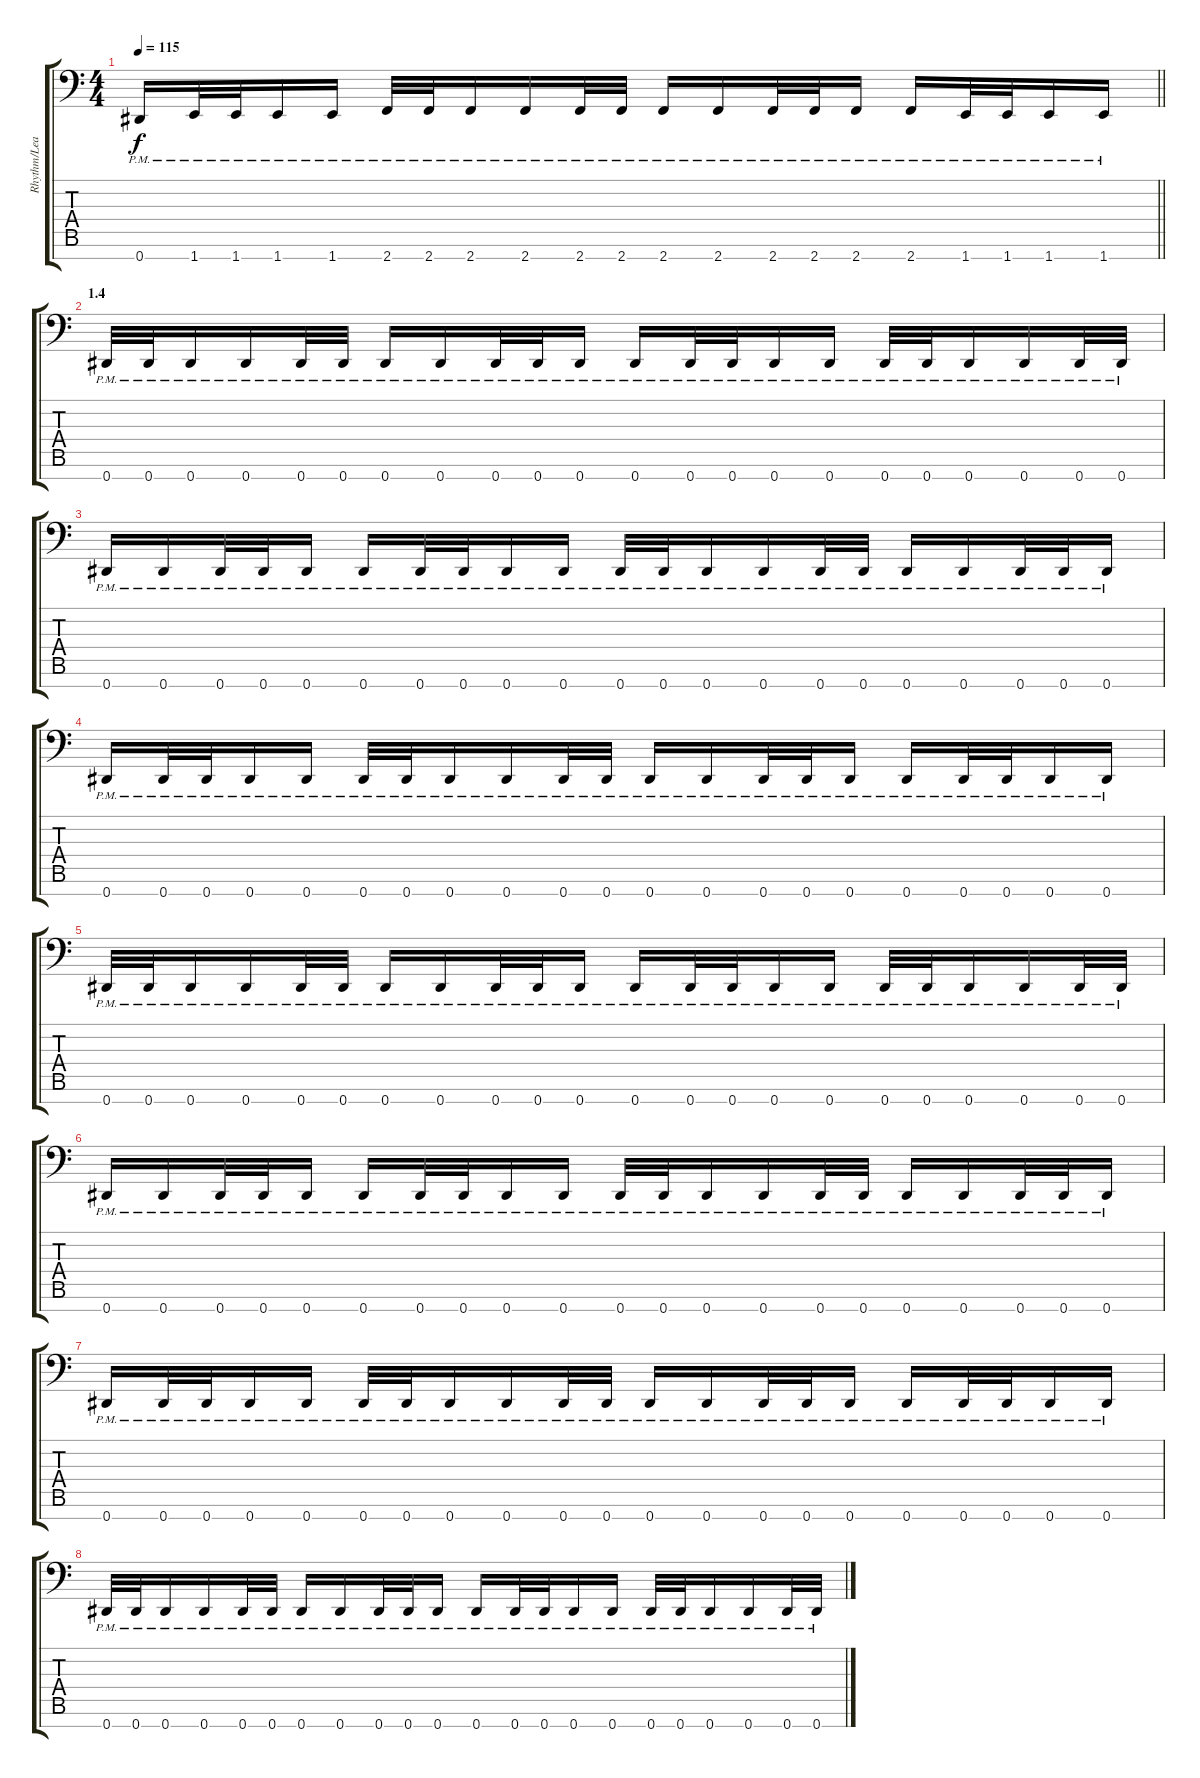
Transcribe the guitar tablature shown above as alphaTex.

\track ("Rhythm/Lead" "Rhythm/Lea") {instrument distortionguitar}
\staff {score tabs}
\tuning (Ab3 Eb3 B2 Gb2 Db2 Ab1 Eb1) {hide}
\ts (4 4)
\tempo 115
\clef f4
\barLineRight lightlight
\ks c
0.7{pm}.16{dy f} 1.7{pm}.32 1.7{pm}.32 1.7{pm}.16 1.7{pm}.16 2.7{pm}.32 2.7{pm}.32 2.7{pm}.16 2.7{pm}.16 2.7{pm}.32 2.7{pm}.32 2.7{pm}.16 2.7{pm}.16 2.7{pm}.32 2.7{pm}.32 2.7{pm}.16 2.7{pm}.16 1.7{pm}.32 1.7{pm}.32 1.7{pm}.16 1.7{pm}.16 |
\section ("" "1.4")
0.7{pm}.32 0.7{pm}.32 0.7{pm}.16 0.7{pm}.16 0.7{pm}.32 0.7{pm}.32 0.7{pm}.16 0.7{pm}.16 0.7{pm}.32 0.7{pm}.32 0.7{pm}.16 0.7{pm}.16 0.7{pm}.32 0.7{pm}.32 0.7{pm}.16 0.7{pm}.16 0.7{pm}.32 0.7{pm}.32 0.7{pm}.16 0.7{pm}.16 0.7{pm}.32 0.7{pm}.32 |
0.7{pm}.16 0.7{pm}.16 0.7{pm}.32 0.7{pm}.32 0.7{pm}.16 0.7{pm}.16 0.7{pm}.32 0.7{pm}.32 0.7{pm}.16 0.7{pm}.16 0.7{pm}.32 0.7{pm}.32 0.7{pm}.16 0.7{pm}.16 0.7{pm}.32 0.7{pm}.32 0.7{pm}.16 0.7{pm}.16 0.7{pm}.32 0.7{pm}.32 0.7{pm}.16 |
0.7{pm}.16 0.7{pm}.32 0.7{pm}.32 0.7{pm}.16 0.7{pm}.16 0.7{pm}.32 0.7{pm}.32 0.7{pm}.16 0.7{pm}.16 0.7{pm}.32 0.7{pm}.32 0.7{pm}.16 0.7{pm}.16 0.7{pm}.32 0.7{pm}.32 0.7{pm}.16 0.7{pm}.16 0.7{pm}.32 0.7{pm}.32 0.7{pm}.16 0.7{pm}.16 |
0.7{pm}.32 0.7{pm}.32 0.7{pm}.16 0.7{pm}.16 0.7{pm}.32 0.7{pm}.32 0.7{pm}.16 0.7{pm}.16 0.7{pm}.32 0.7{pm}.32 0.7{pm}.16 0.7{pm}.16 0.7{pm}.32 0.7{pm}.32 0.7{pm}.16 0.7{pm}.16 0.7{pm}.32 0.7{pm}.32 0.7{pm}.16 0.7{pm}.16 0.7{pm}.32 0.7{pm}.32 |
0.7{pm}.16 0.7{pm}.16 0.7{pm}.32 0.7{pm}.32 0.7{pm}.16 0.7{pm}.16 0.7{pm}.32 0.7{pm}.32 0.7{pm}.16 0.7{pm}.16 0.7{pm}.32 0.7{pm}.32 0.7{pm}.16 0.7{pm}.16 0.7{pm}.32 0.7{pm}.32 0.7{pm}.16 0.7{pm}.16 0.7{pm}.32 0.7{pm}.32 0.7{pm}.16 |
0.7{pm}.16 0.7{pm}.32 0.7{pm}.32 0.7{pm}.16 0.7{pm}.16 0.7{pm}.32 0.7{pm}.32 0.7{pm}.16 0.7{pm}.16 0.7{pm}.32 0.7{pm}.32 0.7{pm}.16 0.7{pm}.16 0.7{pm}.32 0.7{pm}.32 0.7{pm}.16 0.7{pm}.16 0.7{pm}.32 0.7{pm}.32 0.7{pm}.16 0.7{pm}.16 |
0.7{pm}.32 0.7{pm}.32 0.7{pm}.16 0.7{pm}.16 0.7{pm}.32 0.7{pm}.32 0.7{pm}.16 0.7{pm}.16 0.7{pm}.32 0.7{pm}.32 0.7{pm}.16 0.7{pm}.16 0.7{pm}.32 0.7{pm}.32 0.7{pm}.16 0.7{pm}.16 0.7{pm}.32 0.7{pm}.32 0.7{pm}.16 0.7{pm}.16 0.7{pm}.32 0.7{pm}.32
